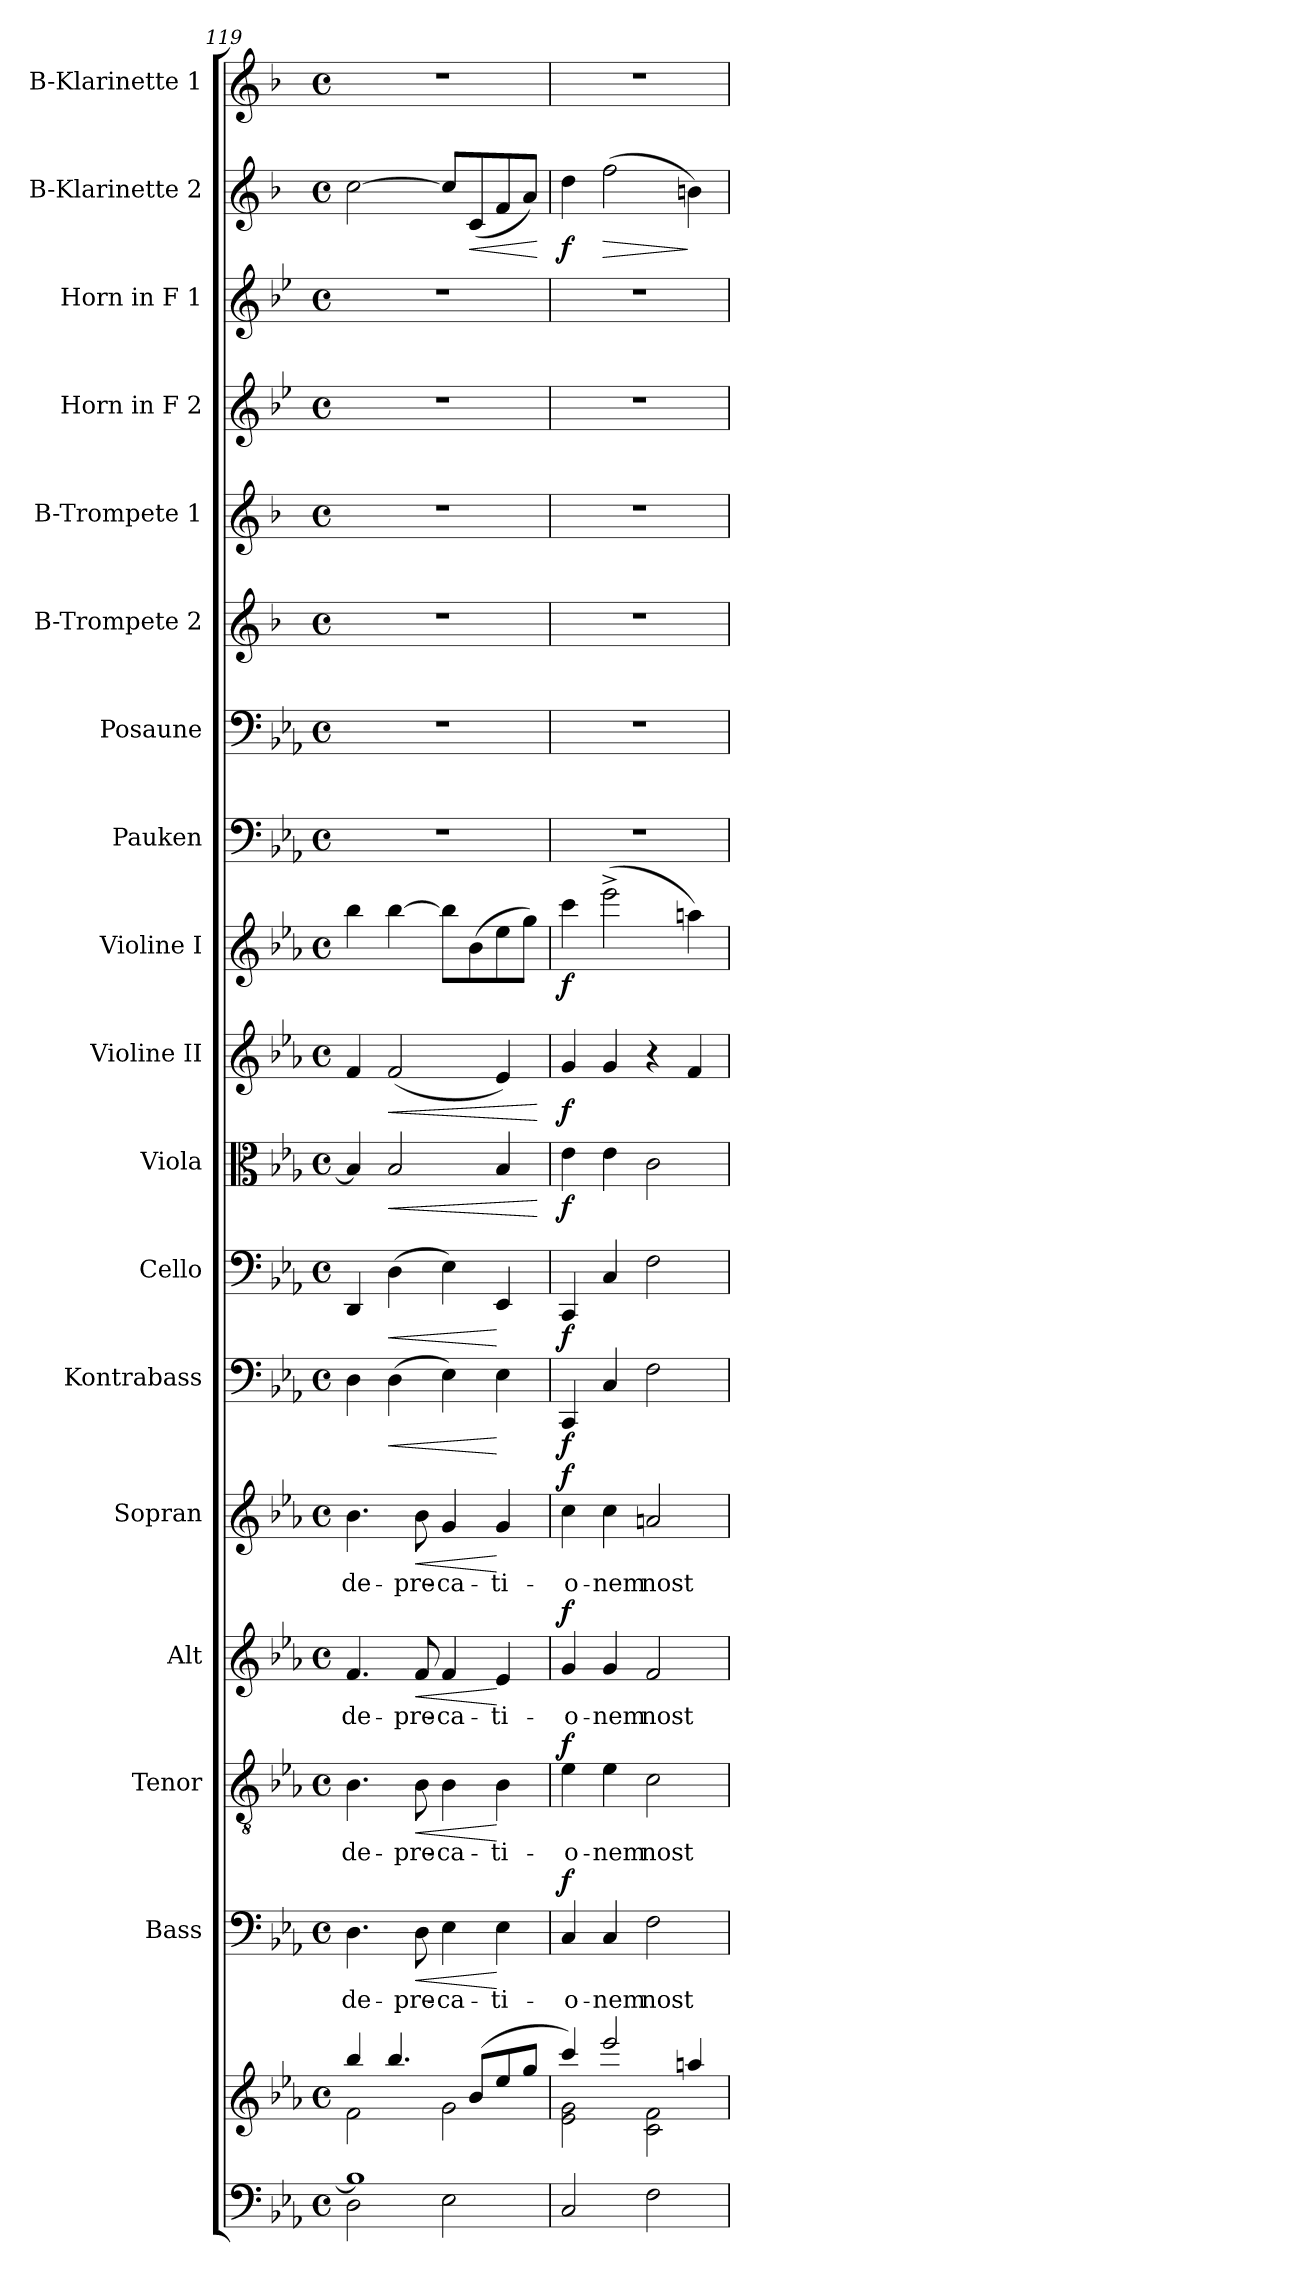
**kern	**kern	**kern	**text	**dynam	**kern	**text	**dynam	**kern	**text	**dynam	**kern	**text	**dynam	**kern	**dynam	**kern	**dynam	**kern	**dynam	**kern	**dynam	**kern	**dynam	**kern	**kern	**kern	**kern	**kern	**kern	**kern	**dynam	**kern
*part18	*part18	*part17	*part17	*part17	*part16	*part16	*part16	*part15	*part15	*part15	*part14	*part14	*part14	*part13	*part13	*part12	*part12	*part11	*part11	*part10	*part10	*part9	*part9	*part8	*part7	*part6	*part5	*part4	*part3	*part2	*part2	*part1
*staff19	*staff18	*staff17	*staff17	*staff17	*staff16	*staff16	*staff16	*staff15	*staff15	*staff15	*staff14	*staff14	*staff14	*staff13	*staff13	*staff12	*staff12	*staff11	*staff11	*staff10	*staff10	*staff9	*staff9	*staff8	*staff7	*staff6	*staff5	*staff4	*staff3	*staff2	*staff2	*staff1
*	*	*I"Bass	*	*	*I"Tenor	*	*	*I"Alt	*	*	*I"Sopran	*	*	*I"Kontrabass	*	*I"Cello	*	*I"Viola	*	*I"Violine II	*	*I"Violine I	*	*I"Pauken	*I"Posaune	*I"B-Trompete 2	*I"B-Trompete 1	*I"Horn in F 2	*I"Horn in F 1	*I"B-Klarinette 2	*	*I"B-Klarinette 1
*	*	*I'B.	*	*	*I'T.	*	*	*I'A.	*	*	*I'S.	*	*	*I'Kb.	*	*	*	*I'Vla.	*	*I'Vl. II	*	*I'Vl. I	*	*I'Pk.	*I'Pos.	*I'B Trp. 2	*I'B Trp. 1	*	*	*I'B Kl. 2	*	*I'B Kl. 1
*clefF4	*clefG2	*clefF4	*	*	*clefGv2	*	*	*clefG2	*	*	*clefG2	*	*	*clefF4	*	*clefF4	*	*clefC3	*	*clefG2	*	*clefG2	*	*clefF4	*clefF4	*clefG2	*clefG2	*clefG2	*clefG2	*clefG2	*	*clefG2
*	*	*	*	*	*	*	*	*	*	*	*	*	*	*ITrd7c12	*	*	*	*	*	*	*	*	*	*	*	*ITrd1c2	*ITrd1c2	*ITrd4c7	*ITrd4c7	*ITrd1c2	*	*ITrd1c2
*k[b-e-a-]	*k[b-e-a-]	*k[b-e-a-]	*	*	*k[b-e-a-]	*	*	*k[b-e-a-]	*	*	*k[b-e-a-]	*	*	*k[b-e-a-]	*	*k[b-e-a-]	*	*k[b-e-a-]	*	*k[b-e-a-]	*	*k[b-e-a-]	*	*k[b-e-a-]	*k[b-e-a-]	*k[b-e-a-]	*k[b-e-a-]	*k[b-e-a-]	*k[b-e-a-]	*k[b-e-a-]	*	*k[b-e-a-]
*E-:	*E-:	*E-:	*	*	*E-:	*	*	*E-:	*	*	*E-:	*	*	*E-:	*	*E-:	*	*E-:	*	*E-:	*	*E-:	*	*E-:	*E-:	*E-:	*E-:	*E-:	*E-:	*E-:	*	*E-:
*M4/4	*M4/4	*M4/4	*	*	*M4/4	*	*	*M4/4	*	*	*M4/4	*	*	*M4/4	*	*M4/4	*	*M4/4	*	*M4/4	*	*M4/4	*	*M4/4	*M4/4	*M4/4	*M4/4	*M4/4	*M4/4	*M4/4	*	*M4/4
*met(c)	*met(c)	*met(c)	*	*	*met(c)	*	*	*met(c)	*	*	*met(c)	*	*	*met(c)	*	*met(c)	*	*met(c)	*	*met(c)	*	*met(c)	*	*met(c)	*met(c)	*met(c)	*met(c)	*met(c)	*met(c)	*met(c)	*	*met(c)
=119	=119	=119	=119	=119	=119	=119	=119	=119	=119	=119	=119	=119	=119	=119	=119	=119	=119	=119	=119	=119	=119	=119	=119	=119	=119	=119	=119	=119	=119	=119	=119	=119
*^	*^	*	*	*	*	*	*	*	*	*	*	*	*	*	*	*	*	*	*	*	*	*	*	*	*	*	*	*	*	*	*	*
!	!	!	!	!	!LO:LY:b	!	!	!LO:LY:b	!	!	!LO:LY:b	!	!	!LO:LY:b	!	!	!	!	!	!	!	!	!	!	!	!	!	!	!	!	!	!	!	!
1B-]	2D\	4bb-/	2f\	4.D\	de-	.	4.B-\	de-	.	4.f/	de-	.	4.b-\	de-	.	4DD\	.	4DD/	.	4B-/]	.	4f/	.	4bb-\	.	1r	1r	1r	1r	1r	1r	[2b-\	.	1r
!	!	!	!	!	!	!	!	!	!	!	!	!	!	!	!	!	!LO:HP:b	!	!LO:HP:b	!	!LO:HP:b	!	!LO:HP:b	!	!	!	!	!	!	!	!	!	!	!
.	.	4.bb-/	.	.	.	.	.	.	.	.	.	.	.	.	.	(>4DD\	<	(>4D\	<	2B-/	<	(<2f/	<	[4bb-\	.	.	.	.	.	.	.	.	.	.
!	!	!	!	!	!LO:LY:b	!LO:HP:b	!	!LO:LY:b	!LO:HP:b	!	!LO:LY:b	!LO:HP:b	!	!LO:LY:b	!LO:HP:b	!	!	!	!	!	!	!	!	!	!	!	!	!	!	!	!	!	!	!
.	.	.	.	8D\	-pre-	<	8B-\	-pre-	<	8f/	-pre-	<	8b-\	-pre-	<	.	.	.	.	.	.	.	.	.	.	.	.	.	.	.	.	.	.	.
!	!	!	!	!	!LO:LY:b	!	!	!LO:LY:b	!	!	!LO:LY:b	!	!	!LO:LY:b	!	!	!	!	!	!	!	!	!	!	!	!	!	!	!	!	!	!	!	!
.	2E-\	.	2g\	4E-\	-ca-	.	4B-\	-ca-	.	4f/	-ca-	.	4g/	-ca-	.	4EE-\)	.	4E-\)	.	.	.	.	.	8bb-\L]	.	.	.	.	.	.	.	8b-/L]	.	.
!	!	!	!	!	!	!	!	!	!	!	!	!	!	!	!	!	!	!	!	!	!	!	!	!	!	!	!	!	!	!	!	!	!LO:HP:b	!
.	.	(>8b-/L	.	.	.	.	.	.	.	.	.	.	.	.	.	.	.	.	.	.	.	.	.	(>8b-\	.	.	.	.	.	.	.	(<8B-/	<	.
!	!	!	!	!	!LO:LY:b	!	!	!LO:LY:b	!	!	!LO:LY:b	!	!	!LO:LY:b	!	!	!	!	!	!	!	!	!	!	!	!	!	!	!	!	!	!	!	!
.	.	8ee-/	.	4E-\	-ti-	[	4B-\	-ti-	[	4e-/	-ti-	[	4g/	-ti-	[	4EE-\	[	4EE-/	[	4B-/	.	4e-/)	.	8ee-\	.	.	.	.	.	.	.	8e-/	.	.
.	.	8gg/J	.	.	.	.	.	.	.	.	.	.	.	.	.	.	.	.	.	.	.	.	.	8gg\J)	.	.	.	.	.	.	.	8g/J)	.	.
*v	*v	*	*	*	*	*	*	*	*	*	*	*	*	*	*	*	*	*	*	*	*	*	*	*	*	*	*	*	*	*	*	*	*	*
*	*v	*v	*	*	*	*	*	*	*	*	*	*	*	*	*	*	*	*	*	*	*	*	*	*	*	*	*	*	*	*	*	*	*
.	.	.	.	.	.	.	.	.	.	.	.	.	.	.	.	.	.	.	[	.	[	.	.	.	.	.	.	.	.	.	[	.
=120	=120	=120	=120	=120	=120	=120	=120	=120	=120	=120	=120	=120	=120	=120	=120	=120	=120	=120	=120	=120	=120	=120	=120	=120	=120	=120	=120	=120	=120	=120	=120	=120
*	*^	*	*	*	*	*	*	*	*	*	*	*	*	*	*	*	*	*	*	*	*	*	*	*	*	*	*	*	*	*	*	*
!	!	!	!	!LO:LY:b	!LO:DY:a	!	!LO:LY:b	!LO:DY:a	!	!LO:LY:b	!LO:DY:a	!	!LO:LY:b	!LO:DY:a	!	!LO:DY:b	!	!LO:DY:b	!	!LO:DY:b	!	!LO:DY:b	!	!LO:DY:b	!	!	!	!	!	!	!	!LO:DY:b	!
2C/	4ccc/)	2e-\ 2g\	4C/	-o-	f	4e-\	-o-	f	4g/	-o-	f	4cc\	-o-	f	4CCC/	f	4CC/	f	4e-\	f	4g/	f	4ccc\	f	1r	1r	1r	1r	1r	1r	4cc\	f	1r
!	!	!	!	!LO:LY:b	!	!	!LO:LY:b	!	!	!LO:LY:b	!	!	!LO:LY:b	!	!	!	!	!	!	!	!	!	!	!	!	!	!	!	!	!	!	!LO:HP:b	!
.	2eee-/	.	4C/	-nem	.	4e-\	-nem	.	4g/	-nem	.	4cc\	-nem	.	4CC/	.	4C/	.	4e-\	.	4g/	.	(>2eee-^>\	.	.	.	.	.	.	.	(>2ee-\	>	.
!	!	!	!	!LO:LY:b	!	!	!LO:LY:b	!	!	!LO:LY:b	!	!	!LO:LY:b	!	!	!	!	!	!	!	!	!	!	!	!	!	!	!	!	!	!	!	!
2F\	.	2c\ 2f\	2F\	nost-	.	2c\	nost-	.	2f/	nost-	.	2an/	nost-	.	2FF\	.	2F\	.	2c\	.	4r	.	.	.	.	.	.	.	.	.	.	.	.
.	4aan/	.	.	.	.	.	.	.	.	.	.	.	.	.	.	.	.	.	.	.	4f/	.	4aan\)	.	.	.	.	.	.	.	4an\)	]	.
*	*v	*v	*	*	*	*	*	*	*	*	*	*	*	*	*	*	*	*	*	*	*	*	*	*	*	*	*	*	*	*	*	*	*
=	=	=	=	=	=	=	=	=	=	=	=	=	=	=	=	=	=	=	=	=	=	=	=	=	=	=	=	=	=	=	=	=
*-	*-	*-	*-	*-	*-	*-	*-	*-	*-	*-	*-	*-	*-	*-	*-	*-	*-	*-	*-	*-	*-	*-	*-	*-	*-	*-	*-	*-	*-	*-	*-	*-
